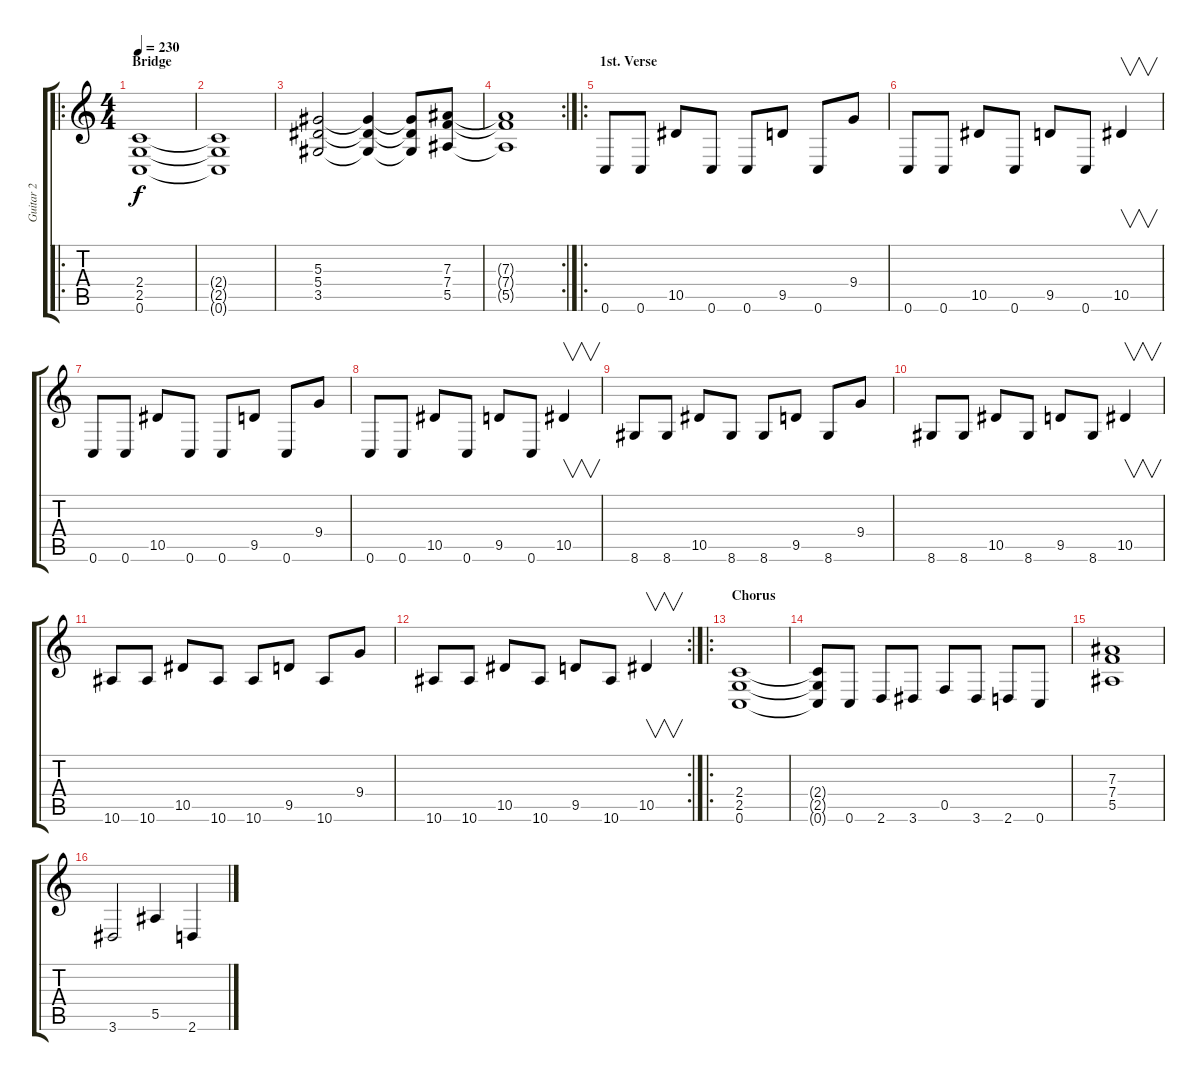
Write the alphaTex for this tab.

\track ("Guitar 2" "Guitar 2") {instrument overdrivenguitar}
\staff {score tabs}
\tuning (C4 G3 Eb3 Bb2 F2 C2) {hide}
\ro
\ts (4 4)
\section ("" "Bridge")
\tempo 230
\clef g2
\ks c
(2.4 2.5 0.6).1{dy f} |
(2.4{t} 2.5{t} 0.6{t}).1 |
(5.3 5.4 3.5).2 (5.3{t} 5.4{t} 3.5{t}).4 (5.3{t} 5.4{t} 3.5{t}).8 (7.3 7.4 5.5).8 |
\rc 2
(7.3{t} 7.4{t} 5.5{t}).1 |
\ro
\section ("" "1st. Verse")
0.6.8 0.6.8 10.5.8 0.6.8 0.6.8 9.5.8 0.6.8 9.4.8 |
0.6.8 0.6.8 10.5.8 0.6.8 9.5.8 0.6.8 10.5.4{v} |
0.6.8 0.6.8 10.5.8 0.6.8 0.6.8 9.5.8 0.6.8 9.4.8 |
0.6.8 0.6.8 10.5.8 0.6.8 9.5.8 0.6.8 10.5.4{v} |
8.6.8 8.6.8 10.5.8 8.6.8 8.6.8 9.5.8 8.6.8 9.4.8 |
8.6.8 8.6.8 10.5.8 8.6.8 9.5.8 8.6.8 10.5.4{v} |
10.6.8 10.6.8 10.5.8 10.6.8 10.6.8 9.5.8 10.6.8 9.4.8 |
\rc 2
10.6.8 10.6.8 10.5.8 10.6.8 9.5.8 10.6.8 10.5.4{v} |
\ro
\section ("" "Chorus")
(2.4 2.5 0.6).1 |
(2.4{t} 2.5{t} 0.6{t}).8 0.6.8 2.6.8 3.6.8 0.5.8 3.6.8 2.6.8 0.6.8 |
(7.3 7.4 5.5).1 |
3.6.2 5.5.4 2.6.4
